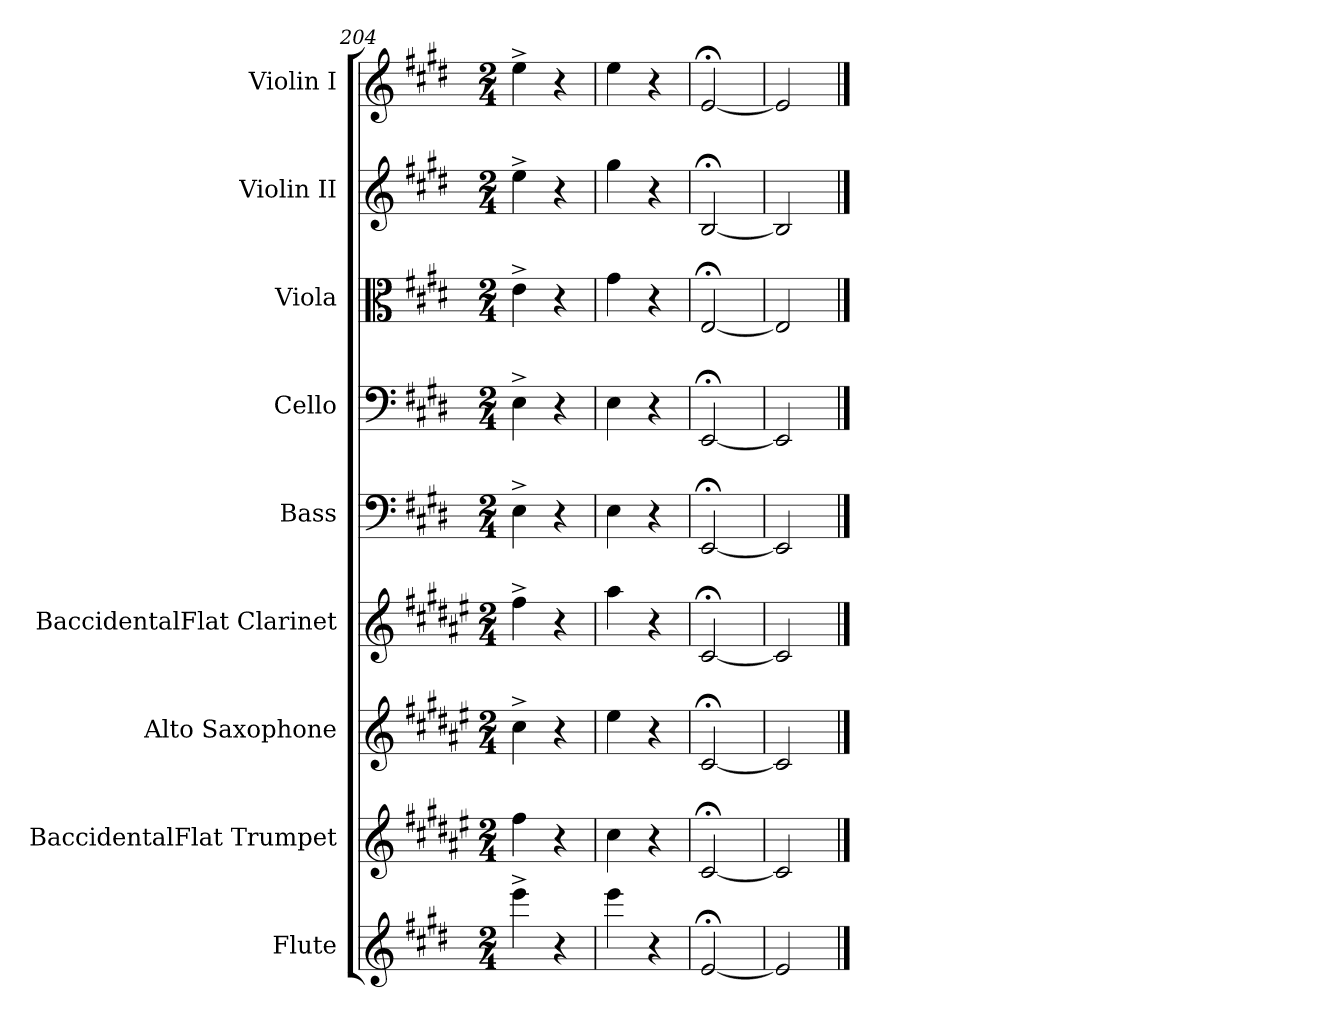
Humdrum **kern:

**kern	**kern	**kern	**kern	**kern	**kern	**kern	**kern	**kern
*part9	*part8	*part7	*part6	*part5	*part4	*part3	*part2	*part1
*staff9	*staff8	*staff7	*staff6	*staff5	*staff4	*staff3	*staff2	*staff1
*I"Flute	*I"BaccidentalFlat Trumpet	*I"Alto Saxophone	*I"BaccidentalFlat Clarinet	*I"Bass	*I"Cello	*I"Viola	*I"Violin II	*I"Violin I
*I'Fl.	*I'BaccidentalFlat Tpt.	*I'A. Sax.	*I'BaccidentalFlat Cl.	*I'Bs	*	*I'Vla	*I'Vln II	*I'Vln I
*clefG2	*clefG2	*clefG2	*clefG2	*clefF4	*clefF4	*clefC3	*clefG2	*clefG2
*	*ITrd1c2	*ITrd5c9	*ITrd1c2	*	*	*	*	*
*k[f#c#g#d#]	*k[f#c#g#d#]	*k[f#c#g#]	*k[f#c#g#d#]	*k[f#c#g#d#]	*k[f#c#g#d#]	*k[f#c#g#d#]	*k[f#c#g#d#]	*k[f#c#g#d#]
*M2/4	*M2/4	*M2/4	*M2/4	*M2/4	*M2/4	*M2/4	*M2/4	*M2/4
=204	=204	=204	=204	=204	=204	=204	=204	=204
4eee^\	4ee\	4e^\	4ee^\	4E^\	4E^\	4e^\	4ee^\	4ee^\
4r	4r	4r	4r	4r	4r	4r	4r	4r
=205	=205	=205	=205	=205	=205	=205	=205	=205
4eee\	4b\	4g#\	4gg#\	4E\	4E\	4g#\	4gg#\	4ee\
4r	4r	4r	4r	4r	4r	4r	4r	4r
=206	=206	=206	=206	=206	=206	=206	=206	=206
[2e;</	[2B;</	[2E;</	[2B;</	[2EE;</	[2EE;</	[2E;</	[2B;</	[2e;</
=207	=207	=207	=207	=207	=207	=207	=207	=207
2e/]	2B/]	2E/]	2B/]	2EE/]	2EE/]	2E/]	2B/]	2e/]
==	==	==	==	==	==	==	==	==
*-	*-	*-	*-	*-	*-	*-	*-	*-
